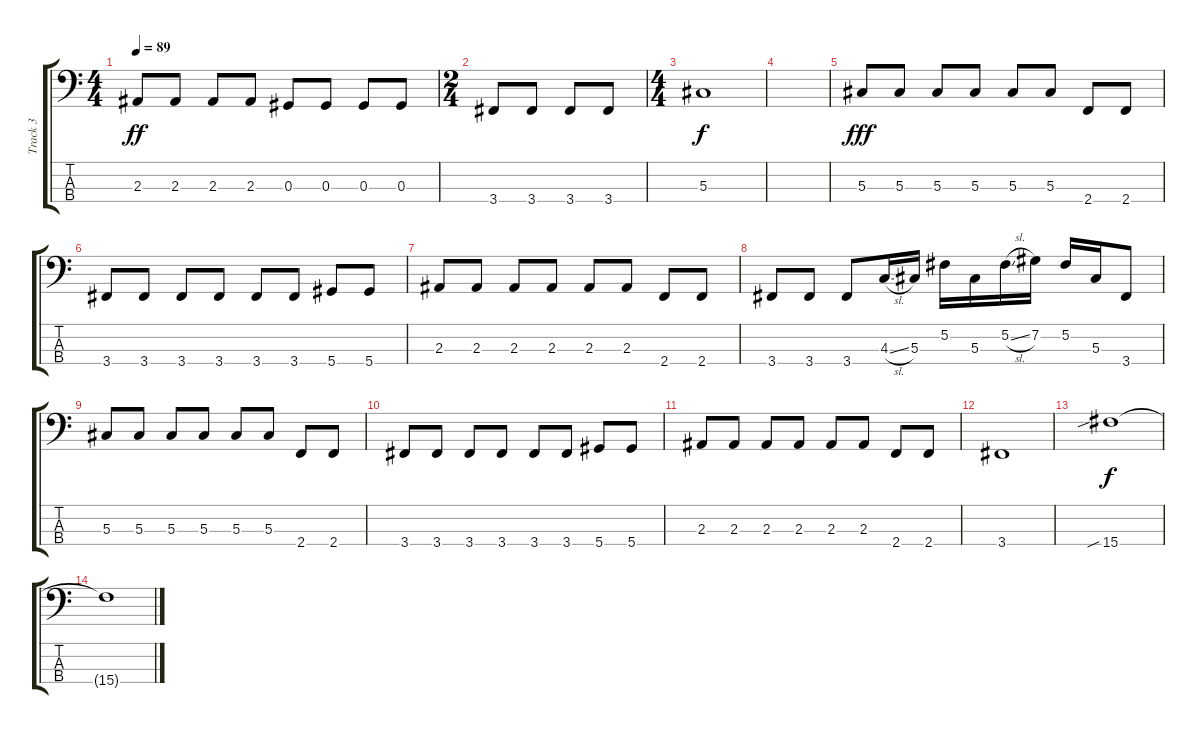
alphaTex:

\track ("Track 3" "Track 3") {instrument electricbasspick}
\staff {score tabs}
\tuning (Gb2 Db2 Ab1 Eb1) {hide}
\ts (4 4)
\tempo 89
\clef f4
\ks c
2.3.8{dy ff} 2.3.8 2.3.8 2.3.8 0.3.8 0.3.8 0.3.8 0.3.8 |
\ts (2 4)
3.4.8 3.4.8 3.4.8 3.4.8 |
\ts (4 4)
5.3.1{dy f} |
|
5.3.8{dy fff} 5.3.8 5.3.8 5.3.8 5.3.8 5.3.8 2.4.8 2.4.8 |
3.4.8 3.4.8 3.4.8 3.4.8 3.4.8 3.4.8 5.4.8 5.4.8 |
2.3.8 2.3.8 2.3.8 2.3.8 2.3.8 2.3.8 2.4.8 2.4.8 |
3.4.8 3.4.8 3.4.8 4.3{sl}.16 5.3.16 5.2.16 5.3.16 5.2{sl}.16 7.2.16 5.2.16 5.3.16 3.4.8 |
5.3.8 5.3.8 5.3.8 5.3.8 5.3.8 5.3.8 2.4.8 2.4.8 |
3.4.8 3.4.8 3.4.8 3.4.8 3.4.8 3.4.8 5.4.8 5.4.8 |
2.3.8 2.3.8 2.3.8 2.3.8 2.3.8 2.3.8 2.4.8 2.4.8 |
3.4.1 |
15.4{sib}.1{dy f volume 3} |
15.4{t}.1
